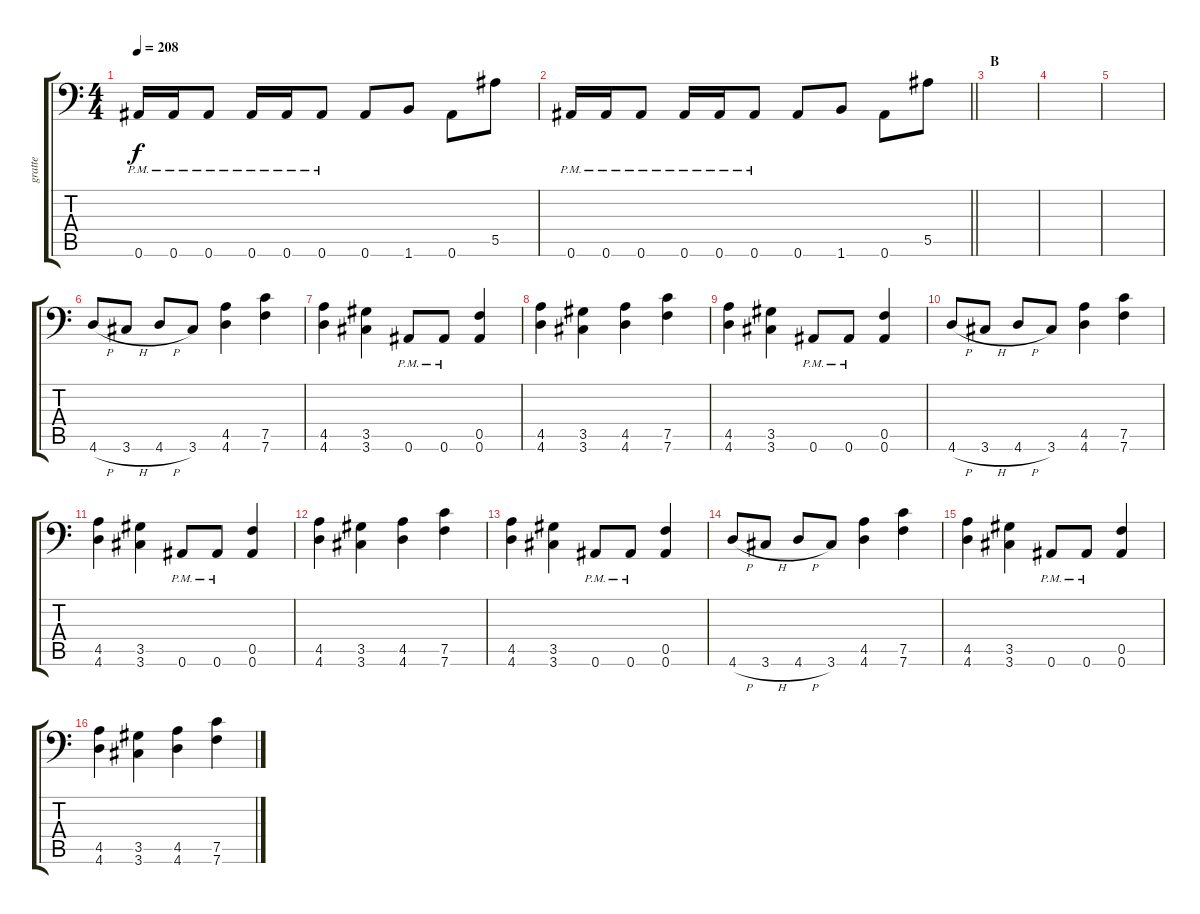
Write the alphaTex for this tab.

\track ("gratte" "gratte") {instrument distortionguitar}
\staff {score tabs}
\tuning (C4 G3 Eb3 Bb2 F2 Bb1) {hide}
\ts (4 4)
\tempo 208
\clef f4
\ks c
0.6{pm}.16{dy f} 0.6{pm}.16 0.6{pm}.8 0.6{pm}.16 0.6{pm}.16 0.6{pm}.8 0.6.8 1.6.8 0.6.8 5.5.8 |
\barLineRight lightlight
0.6{pm}.16 0.6{pm}.16 0.6{pm}.8 0.6{pm}.16 0.6{pm}.16 0.6{pm}.8 0.6.8 1.6.8 0.6.8 5.5.8 |
\section ("" "B")
|
|
|
4.6{h}.8 3.6{h}.8 4.6{h}.8 3.6.8 (4.5 4.6).4 (7.5 7.6).4 |
(4.5 4.6).4 (3.5 3.6).4 0.6{pm}.8 0.6{pm}.8 (0.5 0.6).4 |
(4.5 4.6).4 (3.5 3.6).4 (4.5 4.6).4 (7.5 7.6).4 |
(4.5 4.6).4 (3.5 3.6).4 0.6{pm}.8 0.6{pm}.8 (0.5 0.6).4 |
4.6{h}.8 3.6{h}.8 4.6{h}.8 3.6.8 (4.5 4.6).4 (7.5 7.6).4 |
(4.5 4.6).4 (3.5 3.6).4 0.6{pm}.8 0.6{pm}.8 (0.5 0.6).4 |
(4.5 4.6).4 (3.5 3.6).4 (4.5 4.6).4 (7.5 7.6).4 |
(4.5 4.6).4 (3.5 3.6).4 0.6{pm}.8 0.6{pm}.8 (0.5 0.6).4 |
4.6{h}.8 3.6{h}.8 4.6{h}.8 3.6.8 (4.5 4.6).4 (7.5 7.6).4 |
(4.5 4.6).4 (3.5 3.6).4 0.6{pm}.8 0.6{pm}.8 (0.5 0.6).4 |
(4.5 4.6).4 (3.5 3.6).4 (4.5 4.6).4 (7.5 7.6).4
